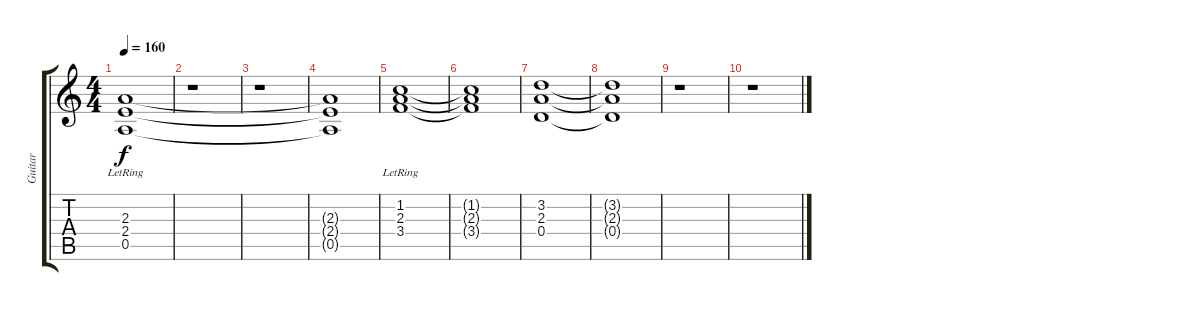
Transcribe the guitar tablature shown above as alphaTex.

\track ("Guitar" "Guitar") {instrument overdrivenguitar}
\staff {score tabs}
\tuning (E4 B3 G3 D3 A2 D2) {hide}
\ts (4 4)
\tempo 160
\clef g2
\ks c
(2.3{lr} 2.4 0.5{lr}).1{dy f} |
r.1 |
r.1 |
(2.3{t} 2.4{t} 0.5{t}).1 |
(1.2 2.3 3.4{lr}).1 |
(1.2{t} 2.3{t} 3.4{t}).1 |
(3.2 2.3 0.4).1 |
(3.2{t} 2.3{t} 0.4{t}).1 |
r.1 |
r.1
